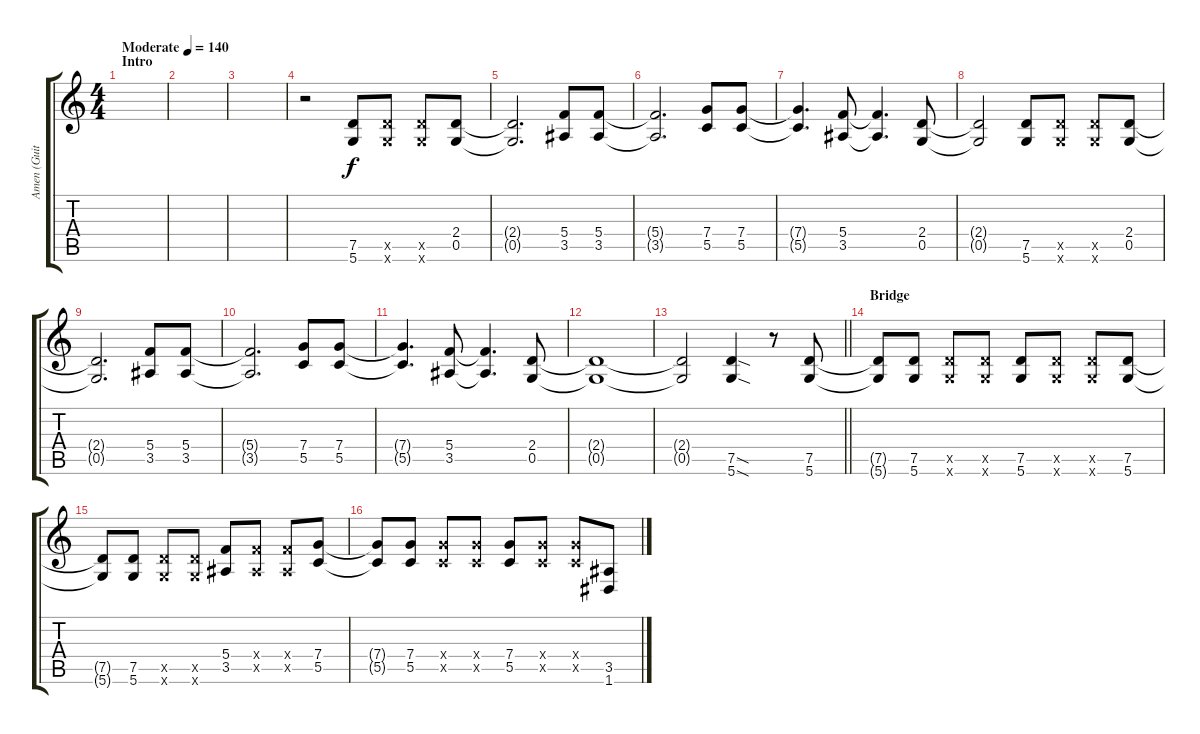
\track ("Amen (Guitar)" "Amen (Guit") {instrument distortionguitar}
\staff {score tabs}
\tuning (D4 A3 F3 C3 G2 D2) {hide}
\ts (4 4)
\section ("" "Intro")
\tempo (140 "Moderate")
\clef g2
\ks c
|
|
|
r.2 (7.5 5.6).8 (7.5{x} 5.6{x}).8 (7.5{x} 5.6{x}).8 (2.4 0.5).8 |
(2.4{t} 0.5{t}).2{d} (5.4 3.5).8 (5.4 3.5).8 |
(5.4{t} 3.5{t}).2{d} (7.4 5.5).8 (7.4 5.5).8 |
(7.4{t} 5.5{t}).4{d} (5.4 3.5).8 (5.4{t} 3.5{t}).4{d} (2.4 0.5).8 |
(2.4{t} 0.5{t}).2 (7.5 5.6).8 (7.5{x} 5.6{x}).8 (7.5{x} 5.6{x}).8 (2.4 0.5).8 |
(2.4{t} 0.5{t}).2{d} (5.4 3.5).8 (5.4 3.5).8 |
(5.4{t} 3.5{t}).2{d} (7.4 5.5).8 (7.4 5.5).8 |
(7.4{t} 5.5{t}).4{d} (5.4 3.5).8 (5.4{t} 3.5{t}).4{d} (2.4 0.5).8 |
(2.4{t} 0.5{t}).1 |
\barLineRight lightlight
(2.4{t} 0.5{t}).2 (7.5{sod} 5.6{sod}).4 r.8 (7.5 5.6).8 |
\section ("" "Bridge")
(7.5{t} 5.6{t}).8 (7.5 5.6).8 (7.5{x} 5.6{x}).8 (7.5{x} 5.6{x}).8 (7.5 5.6).8 (7.5{x} 5.6{x}).8 (7.5{x} 5.6{x}).8 (7.5 5.6).8 |
(7.5{t} 5.6{t}).8 (7.5 5.6).8 (7.5{x} 5.6{x}).8 (7.5{x} 5.6{x}).8 (5.4 3.5).8 (5.4{x} 3.5{x}).8 (5.4{x} 3.5{x}).8 (7.4 5.5).8 |
(7.4{t} 5.5{t}).8 (7.4 5.5).8 (7.4{x} 5.5{x}).8 (7.4{x} 5.5{x}).8 (7.4 5.5).8 (7.4{x} 5.5{x}).8 (7.4{x} 5.5{x}).8 (3.5 1.6).8
